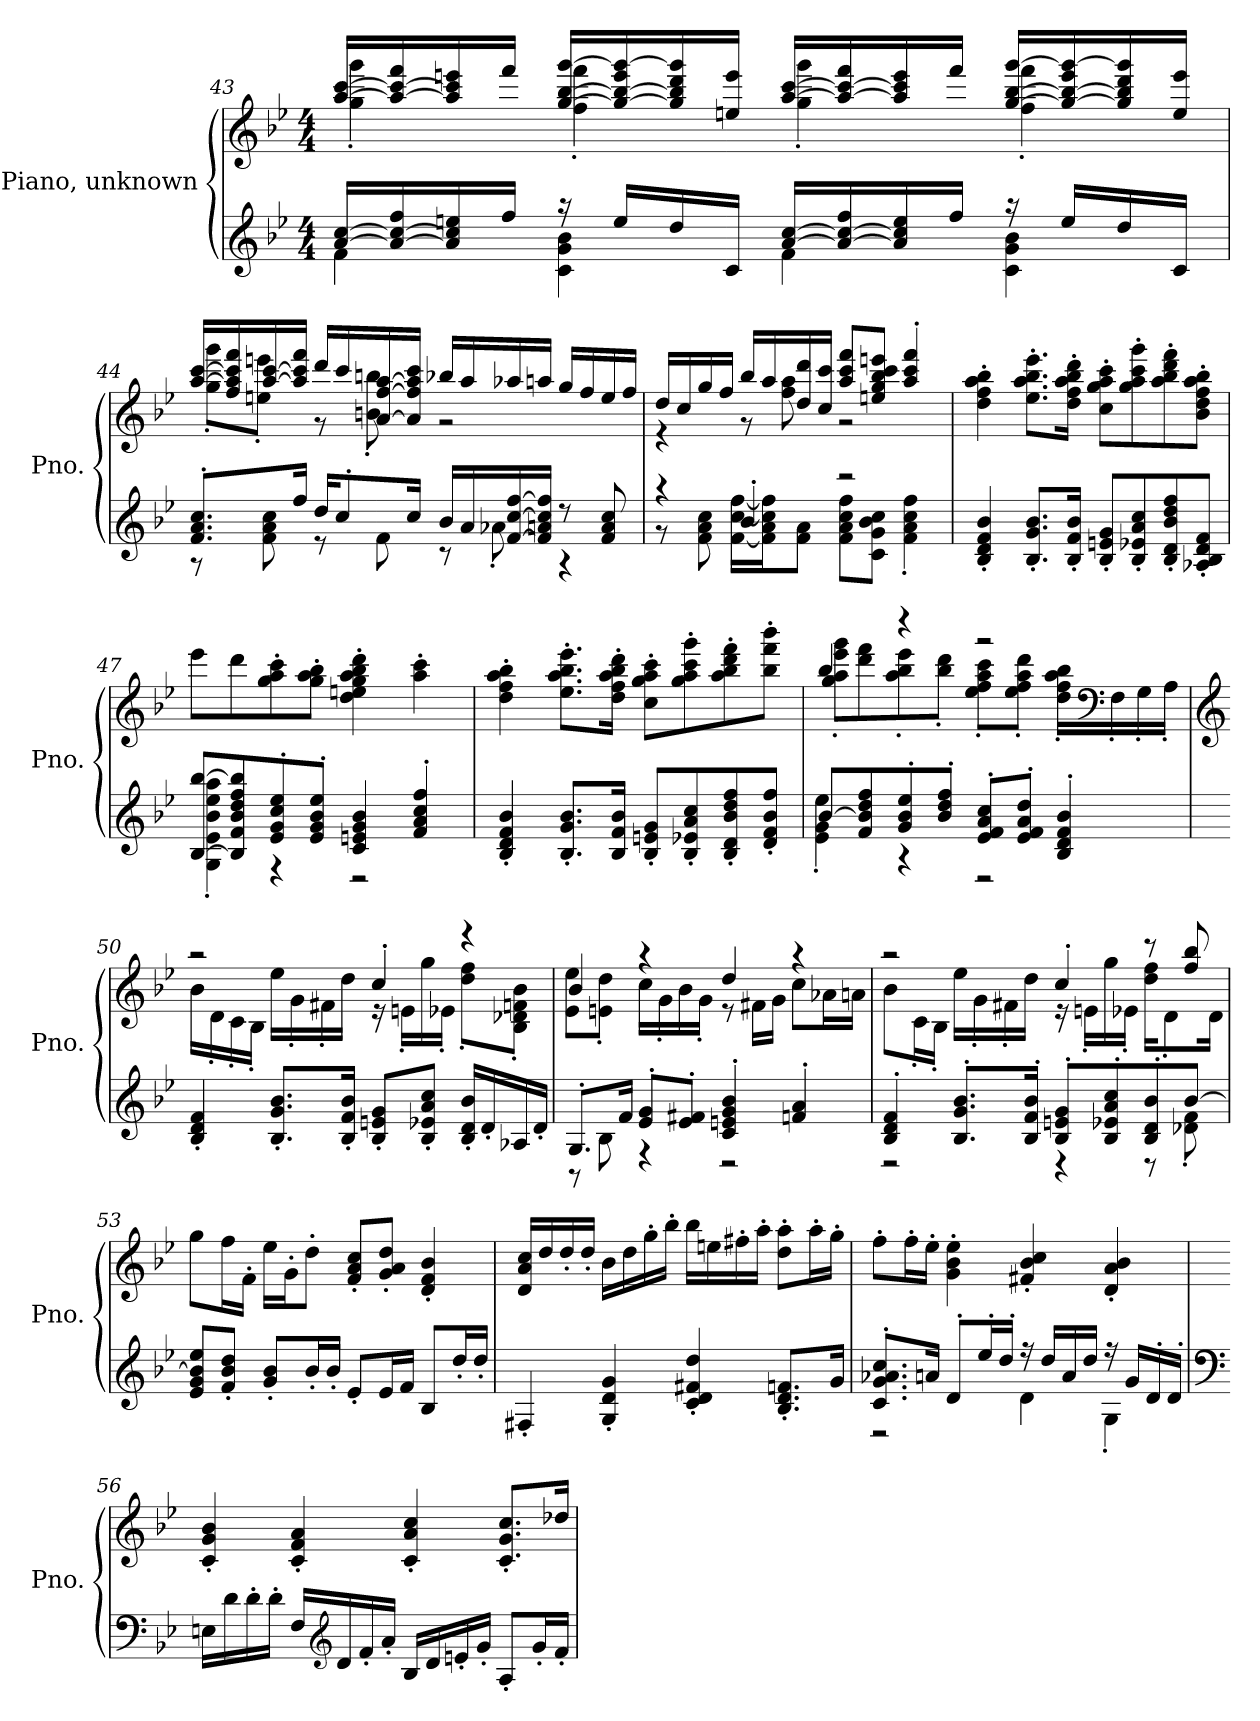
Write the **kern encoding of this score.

**kern	**kern
*part1	*part1
*staff2	*staff1
*I"Piano, unknown	*
*I'Pno.	*
!!LO:LB:g=z
*clefG2	*clefG2
*k[b-e-]	*k[b-e-]
*M4/4	*M4/4
=43	=43
*^	*^
[16a/ [16cc/LL	4f\	[16aa/ [16ccc/LL	4gg\' 4ggg\'
16a/_ 16cc/_ 16ff/	.	16aa/_ 16ccc/_ 16fff/	.
16a/] 16cc/] 16een/	.	16aa/] 16ccc/] 16eeen/	.
16ff/JJ	.	16fff/JJ	.
16r	4c\ 4g\ 4b-\	[16gg/ [16bb-/ [16ggg/LL	4ff\' 4fff\'
16ee/LL	.	16gg/_ 16bb-/_ 16eee/ 16ggg/_	.
16dd/	.	16gg/] 16bb-/] 16ddd/ 16ggg/]	.
16c/JJ	.	16een/ 16eee/JJ	.
[16a/ [16cc/LL	4f\	[16aa/ [16ccc/LL	4gg\' 4ggg\'
16a/_ 16cc/_ 16ff/	.	16aa/_ 16ccc/_ 16fff/	.
16a/] 16cc/] 16ee/	.	16aa/] 16ccc/] 16eee/	.
16ff/JJ	.	16fff/JJ	.
16r	4c\ 4g\ 4b-\	[16gg/ [16bb-/ [16ggg/LL	4ff\' 4fff\'
16ee/LL	.	16gg/_ 16bb-/_ 16eee/ 16ggg/_	.
16dd/	.	16gg/] 16bb-/] 16ddd/ 16ggg/]	.
16c/JJ	.	16ee/ 16eee/JJ	.
!!LO:PB:g=z	!!
=44	=44	=44	=44
8.f/' 8.a/' 8.cc/'L	8r	[16aa/ [16ccc/LL	8gg\' 8ggg\'L
.	.	16ff/ 16aa/] 16ccc/] 16fff/	.
.	8f\ 8a\ 8cc\	[16aa/ [16ccc/	8een\' 8eeen\'J
16ff/Jk	.	16aa/] 16ccc/] 16fff/JJ	.
16dd/KL	8r	16ddd/LL	8r
8cc'/	.	16ccc/	.
.	8f\	[16a/ [16ff/ [16aa/	8bn\' 8bbn\'
16cc/Jk	.	16a/] 16ff/] 16aa/] 16ccc/JJ	.
16b-/LL	8r	16bb-X/LL	2r
16a/	.	16aa/	.
[16f/ [16cc/ [16ff/	8a-X'\	16aa-X/	.
16f/] 16an/ 16cc/] 16ff/]JJ	.	16aan/JJ	.
8r	4r	16gg/LL	.
.	.	16ff/	.
8f/ 8a/ 8cc/	.	16ee/	.
.	.	16ff/JJ	.
=45	=45	=45	=45
4r	8r	16dd/LL	4r
.	.	16cc/	.
.	8f\ 8a\ 8cc\	16gg/	.
.	.	16ff/JJ	.
4b-'/	[16f\ [16cc\ [16ff\LL	16bb-/LL	8r
.	16f\] 16a\ 16cc\] 16ff\]J	16aa/	.
.	8f\ 8a\J	16dd/ 16ddd/	8ff\ 8aa\
.	.	16cc/ 16ccc/JJ	.
2r	8f\ 8a\ 8cc\ 8ff\L	8aa/ 8ccc/ 8fff/L	2r
.	8c\ 8g\ 8b-\ 8cc\J	8een/ 8gg/ 8bb-/ 8ccc/ 8eeen/J	.
.	4f\' 4a\' 4cc\' 4ff\'	4aa/' 4ccc/' 4fff/'	.
*v	*v	*	*
*	*v	*v
!!LO:LB:g=z
=46	=46
4B-/' 4d/' 4f/' 4b-/'	4dd\' 4ff\' 4aa\' 4bb-\'
8.B-/' 8.g/' 8.b-/'L	8.ee-\' 8.aa\' 8.bb-\' 8.eee-\'L
16B-/' 16f/' 16b-/'Jk	16dd\' 16ff\' 16aa\' 16bb-\' 16ddd\'Jk
8B-/' 8en/' 8g/'L	8cc\' 8gg\' 8aa\' 8ccc\'L
8B-/' 8e-X/' 8a/' 8cc/'	8gg\' 8aa\' 8ccc\' 8ggg\'
8B-/' 8d/' 8b-/' 8dd/' 8ff/'	8aa\' 8bb-\' 8ddd\' 8fff\'
8A-X/' 8B-/' 8d/' 8f/'J	8b-\' 8dd\' 8ff\' 8aa\' 8bb-\'J
=47	=47
*^	*
[8B-/ [8bb-/L	4G\' 4e-\' 4b-\' 4ee-\' 4aa\'	8eee-\L
8B-/] 8f/ 8b-/ 8dd/ 8ff/ 8bb-/]	.	8ddd\
8e-/' 8g/' 8cc/' 8ee-/'	4r	8gg\' 8aa\' 8ccc\'
8e-/' 8g/' 8b-/' 8ee-/'J	.	8gg\' 8aa\' 8bb-\'J
4c/ 4en/ 4g/ 4b-/	2r	4dd\' 4een\' 4gg\' 4aa\' 4bb-\' 4ddd\'
4f/' 4a/' 4cc/' 4ff/'	.	4aa\' 4ccc\'
*v	*v	*
=48	=48
4B-/' 4d/' 4f/' 4b-/'	4dd\' 4ff\' 4aa\' 4bb-\'
8.B-/' 8.g/' 8.b-/'L	8.ee-\' 8.aa\' 8.bb-\' 8.eee-\'L
16B-/ 16f/ 16b-/Jk	16dd\' 16ff\' 16aa\' 16bb-\' 16ddd\'Jk
8B-/' 8en/' 8g/'L	8cc\' 8gg\' 8aa\' 8ccc\'L
8B-/' 8e-X/' 8a/' 8cc/'	8gg\' 8aa\' 8ccc\' 8ggg\'
8B-/' 8d/' 8b-/' 8dd/' 8ff/'	8aa\' 8bb-\' 8ddd\' 8fff\'
8d/' 8f/' 8b-/' 8ff/'J	8bb-\' 8fff\' 8bbb-\'J
!!LO:LB:g=z
=49	=49
*^	*^
[8b-/L	4e-\' 4g\' 4ee-\'	4bb-/	8gg\' 8aa\' 8eee-\' 8ggg\'L
8f/ 8b-/] 8dd/ 8ff/	.	.	8ddd\ 8fff\
8g/' 8b-/' 8ee-/'	4r	4r	8aa\' 8bb-\' 8eee-\'
8b-/' 8dd/' 8ff/'J	.	.	8bb-\' 8ddd\'J
8e-/' 8f/' 8a/' 8cc/'L	2r	2r	8ee-\' 8ff\' 8aa\' 8ccc\'L
8e-/' 8f/' 8a/' 8dd/'J	.	.	8ee-\' 8ff\' 8aa\' 8ddd\'J
4B-/' 4d/' 4f/' 4b-/'	.	.	16dd\' 16ff\' 16aa\' 16bb-\'LL
*	*	*clefF4	*
.	.	.	16F'\
.	.	.	16G'\
.	.	.	16A'\JJ
*v	*v	*	*
=50	=50	=50
*	*clefG2	*
4B-/' 4d/' 4f/'	2r	16b-\LL
.	.	16d'\
.	.	16c'\
.	.	16B-'\JJ
8.B-/' 8.g/' 8.b-/'L	.	16ee-\LL
.	.	16g'\
.	.	16f#X'\
16B-/' 16f/' 16b-/'Jk	.	16dd\JJ
8B-/' 8en/' 8g/'L	4cc'/	16r
.	.	16en'\LL
8B-/' 8e-X/' 8a/' 8cc/'J	.	16gg\
.	.	16e-X'\JJ
16B-/' 16d/' 16b-/'LL	4r	8dd\' 8ff\'L
16d'/	.	.
16A-X/	.	8B-\' 8d-X\' 8fn\' 8b-\'J
16d'/JJ	.	.
!!LO:LB:g=z	!!
=51	=51	=51
*^	*	*
8.G'/L	8r	4b-/	8e-\ 8ee-\L
.	8B-\	.	8en\' 8dd\'J
16f/Jk	.	.	.
8e-/' 8g/'L	4r	4r	16cc\LL
.	.	.	16g'\
8e-/' 8f#X/'J	.	.	16b-\
.	.	.	16g'\JJ
4c/' 4en/' 4g/' 4b-/'	2r	4dd/	8r
.	.	.	16f#X\LL
.	.	.	16g\JJ
4fn/' 4a/'	.	4r	8cc\L
.	.	.	16a-X\L
.	.	.	16an\JJ
=52	=52	=52	=52
4B-/' 4d/' 4f/'	2r	2r	8b-\L
.	.	.	16c'\L
.	.	.	16B-'\JJ
8.B-/' 8.g/' 8.b-/'L	.	.	16ee-\LL
.	.	.	16g'\
.	.	.	16f#X'\
16B-/' 16f/' 16b-/'Jk	.	.	16dd\JJ
8B-/' 8en/' 8g/'L	4r	4cc'/	16r
.	.	.	16en'\LL
8B-/' 8e-X/' 8a/' 8cc/'	.	.	16gg\
.	.	.	16e-X'\JJ
8B-/' 8d/' 8b-/'	8r	8r	16dd\ 16ff\KL
.	.	.	8d'\
[8b-/J	8d-X\' 8f\'	8ff/ 8bb-/	.
.	.	.	16d\Jk
*v	*v	*	*
*	*v	*v
!!LO:LB:g=z
=53	=53
8e-/ 8g/ 8b-/] 8ee-/L	8gg\L
8f/' 8b-/' 8dd/'J	16ff\L
.	16f'\JJ
8g/' 8b-/'L	16ee-\LL
.	16g'\J
16b-'/L	8dd'\J
16b-'/JJ	.
8e-'/L	8f/' 8a/' 8cc/'L
16e-/L	8g/' 8a/' 8dd/'J
16f/JJ	.
8B-/L	4d/' 4f/' 4b-/'
16dd'/L	.
16dd'/JJ	.
=54	=54
4F#X'/	16d/ 16a/ 16cc/LL
.	16dd/
.	16dd'/
.	16dd'/JJ
4G/' 4d/' 4g/'	16b-\LL
.	16dd\
.	16gg'\
.	16bb-'\JJ
4c/' 4d/' 4f#X/' 4dd/'	16bb-\LL
.	16een\
.	16ff#X'\
.	16aa'\JJ
8.B-/' 8.d/' 8.fn/'L	8dd\' 8aa\'L
.	16aa'\L
16g/Jk	16gg'\JJ
=55	=55
*^	*
8.c/' 8.g/' 8.a-X/' 8.cc/'L	2r	8ff'\L
.	.	16ff'\L
16an/Jk	.	16ee-'\JJ
8d'/L	.	4g\' 4b-\' 4ee-\'
16ee-'/L	.	.
16dd'/JJ	.	.
16r	4d\	4f#X/' 4b-/' 4cc/'
16dd/LL	.	.
16a/	.	.
16dd/JJ	.	.
16r	4G'\	4d/' 4a/' 4b-/'
16g/LL	.	.
16d'/	.	.
16d'/JJ	.	.
*v	*v	*
!!LO:LB:g=z
=56	=56
*clefF4	*
16En\LL	4c/' 4g/' 4b-/'
16d\	.
16d'\	.
16d'\JJ	.
16F/LL	4c/' 4f/' 4a/'
*clefG2	*
16d/	.
16f'/	.
16a'/JJ	.
16B-/LL	4c/' 4a/' 4cc/'
16d/	.
16en'/	.
16g'/JJ	.
8A'/L	8.c/' 8.g/' 8.cc/'L
16g'/L	.
16f'/JJ	16dd-X/Jk
=	=
*-	*-
